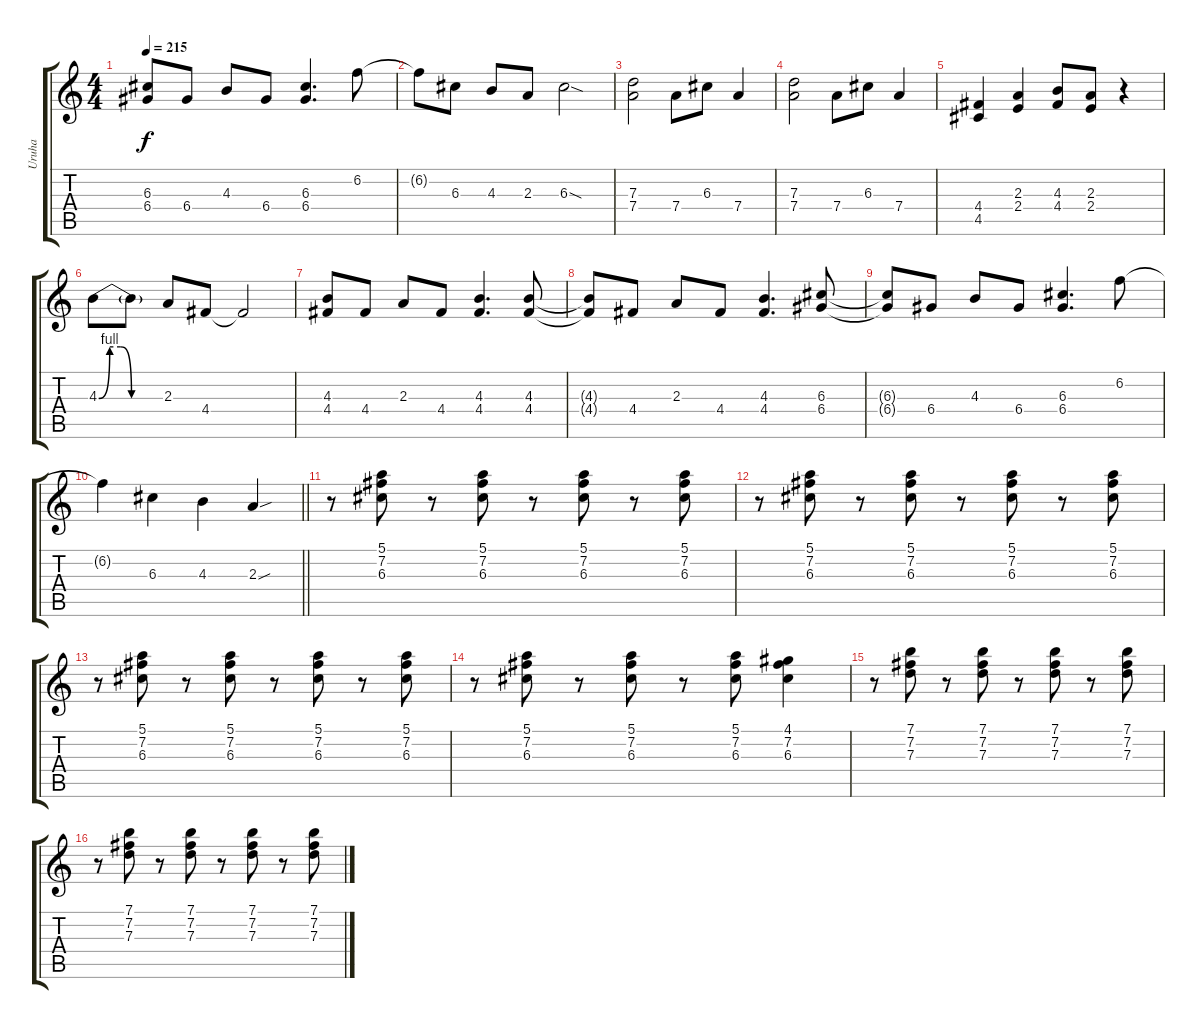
\track ("Uruha" "Uruha") {instrument distortionguitar}
\staff {score tabs}
\tuning (E4 B3 G3 D3 A2 E2) {hide}
\ts (4 4)
\tempo 215
\clef g2
\ks c
(6.3{t} 6.4{t}).8{dy f} 6.4.8 4.3.8 6.4.8 (6.3 6.4).4{d} 6.2.8 |
6.2{t}.8 6.3.8 4.3.8 2.3.8 6.3{sod}.2 |
(7.3 7.4).2 7.4.8 6.3.8 7.4.4 |
(7.3 7.4).2 7.4.8 6.3.8 7.4.4 |
(4.4 4.5).4 (2.3 2.4).4 (4.3 4.4).8 (2.3 2.4).8 r.4 |
4.3{be (custom 0 0 10 4 20 4 30 0 60 0)}.8 4.3{t}.8 2.3.8 4.4.8 4.4{t}.2 |
(4.3 4.4).8 4.4.8 2.3.8 4.4.8 (4.3 4.4).4{d} (4.3 4.4).8 |
(4.3{t} 4.4{t}).8 4.4.8 2.3.8 4.4.8 (4.3 4.4).4{d} (6.3 6.4).8 |
(6.3{t} 6.4{t}).8 6.4.8 4.3.8 6.4.8 (6.3 6.4).4{d} 6.2.8 |
\barLineRight lightlight
6.2{t}.4 6.3.4 4.3.4 2.3{sou}.4 |
r.8 (5.1 7.2 6.3).8 r.8 (5.1 7.2 6.3).8 r.8 (5.1 7.2 6.3).8 r.8 (5.1 7.2 6.3).8 |
r.8 (5.1 7.2 6.3).8 r.8 (5.1 7.2 6.3).8 r.8 (5.1 7.2 6.3).8 r.8 (5.1 7.2 6.3).8 |
r.8 (5.1 7.2 6.3).8 r.8 (5.1 7.2 6.3).8 r.8 (5.1 7.2 6.3).8 r.8 (5.1 7.2 6.3).8 |
r.8 (5.1 7.2 6.3).8 r.8 (5.1 7.2 6.3).8 r.8 (5.1 7.2 6.3).8 (4.1 7.2 6.3).4 |
r.8 (7.1 7.2 7.3).8 r.8 (7.1 7.2 7.3).8 r.8 (7.1 7.2 7.3).8 r.8 (7.1 7.2 7.3).8 |
r.8 (7.1 7.2 7.3).8 r.8 (7.1 7.2 7.3).8 r.8 (7.1 7.2 7.3).8 r.8 (7.1 7.2 7.3).8
